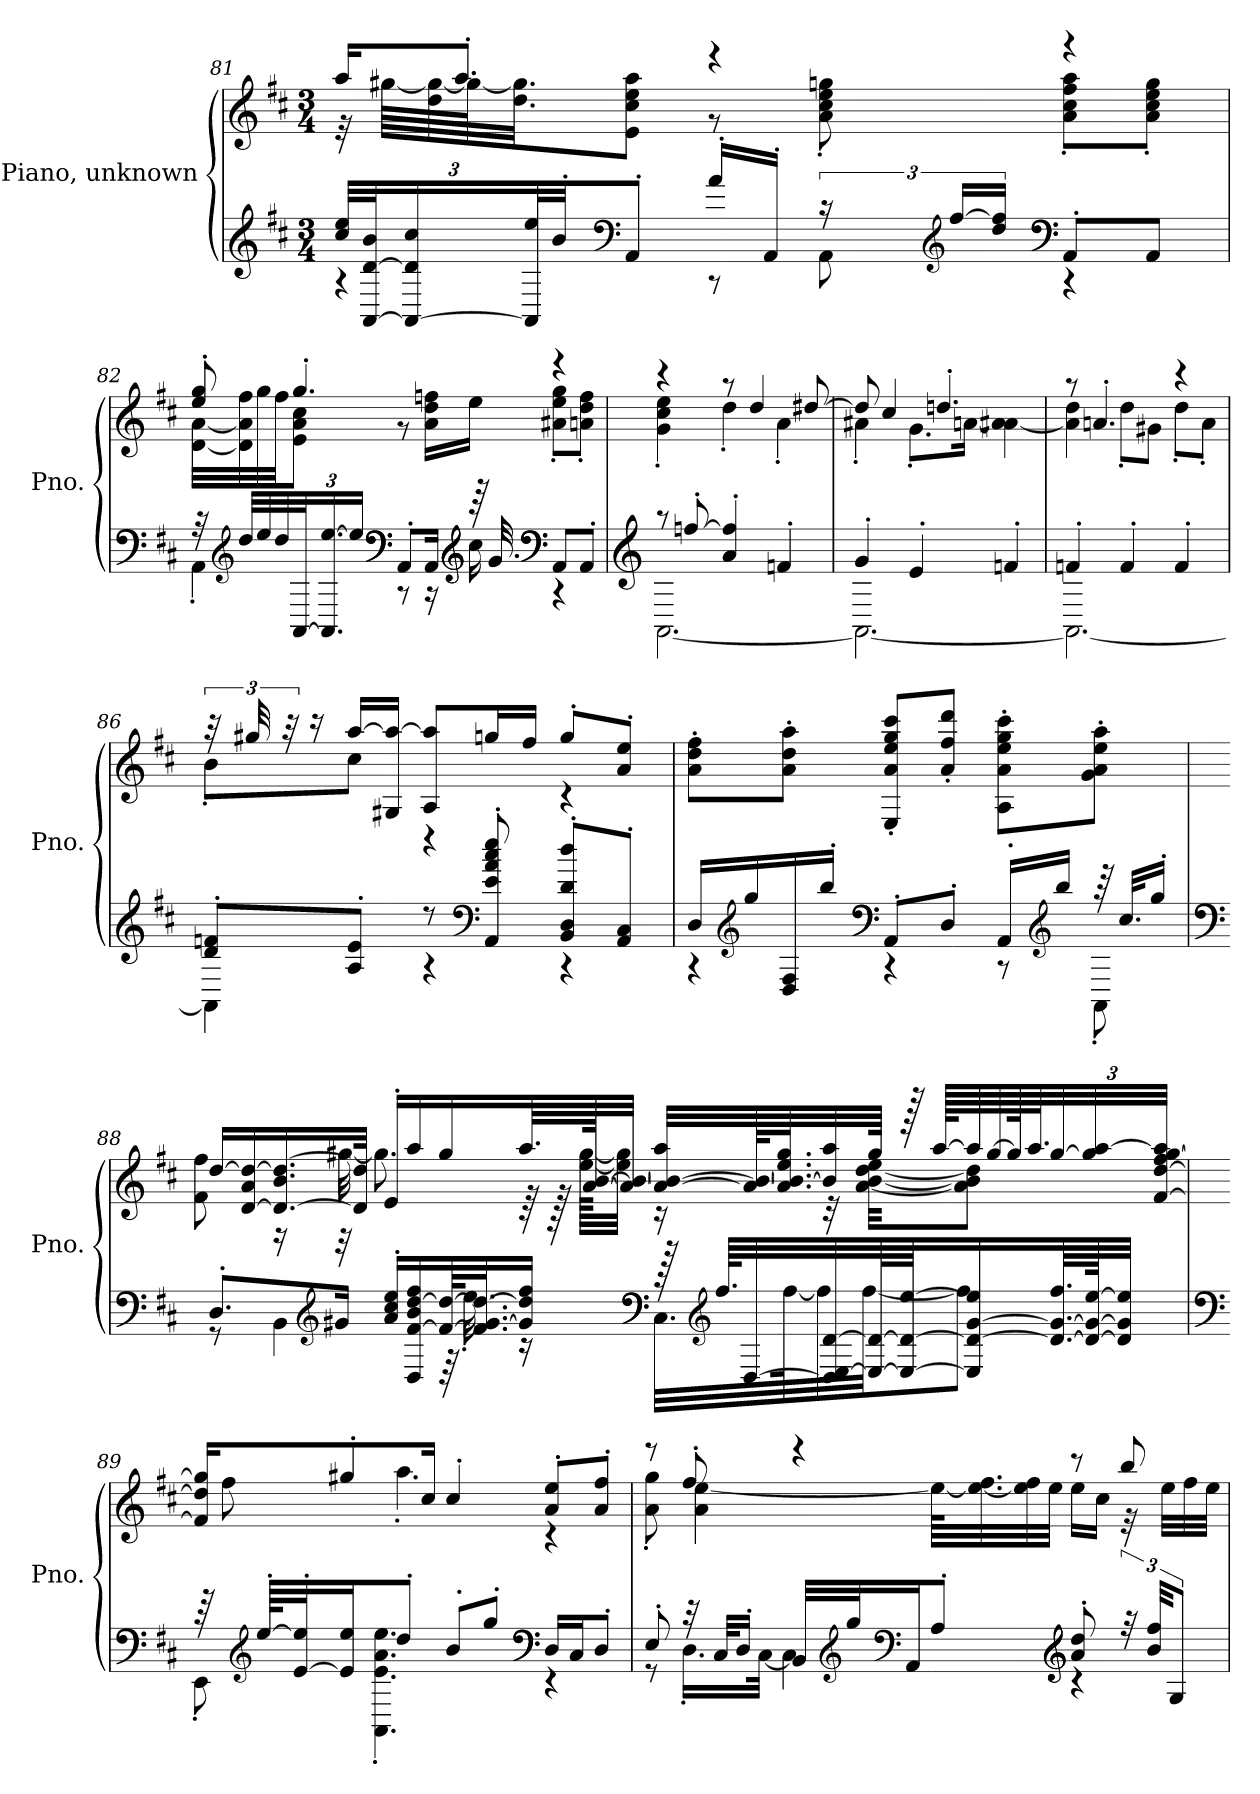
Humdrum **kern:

**kern	**kern
*part1	*part1
*staff2	*staff1
*I"Piano, unknown	*
*I'Pno.	*
!!LO:LB:g=z
*clefG2	*clefG2
*k[f#c#]	*k[f#c#]
*M3/4	*M3/4
*Xbrackettup	*
=81	=81
*^	*^
48cc#/ 48ee/LLL	4r	16aa/KL	32r
[48AA/ [48d/ 48b/J	.	.	.
.	.	.	[64gg#X\LLLL
24AA/_ 24d/] 24cc#/	.	.	.
.	.	.	64dd\ 64gg#\_
.	.	8.aa'/J	64gg#\J_
.	.	.	32.dd\ 32.gg#\]JJ
48AA/] 48ee/L	.	.	.
48b'/JJ	.	.	.
*clefF4	*	*	*
8AA'/J	.	.	8e\ 8cc#\ 8ee\ 8aa\J
16a'/LL	8r	4r	8r
16AA'/JJ	.	.	.
*brackettup	*	*	*
24r	8AA\	.	8a\' 8cc#\' 8ee\' 8ggn\'
*clefG2	*	*	*
[24ff#/LL	.	.	.
24dd/ 24ff#/]JJ	.	.	.
*clefF4	*	*	*
8AA'/L	4r	4r	8a\' 8cc#\' 8ff#\' 8aa\'L
8AA/J	.	.	8a\' 8cc#\' 8ee\' 8gg\'J
!!LO:PB:g=z	!!
=82	=82	=82	=82
32r	4AA'\	8ee/' 8gg/'	[32d\ [32a\LLL
*clefG2	*	*	*
32dd/LLL	.	.	32d\] 32a\] 32ff#\
32ee/	.	.	32gg\
32dd/	.	.	32ff#\JJ
*Xbrackettup	*	*	*
[48AA/J	.	4.gg'/	8e\ 8a\ 8cc#\J
24.AA/] [24.ee/	.	.	.
24ee/JJ]	.	.	.
*clefF4	*	*	*
8AA'/L	8r	.	8r
16AA/Jk	16r	.	16a\ 16dd\ 16ffn\LL
*clefG2	*	*	*
64r	16cc#\	.	16ee\JJ
32.g/	.	.	.
*clefF4	*	*	*
8AA/L	4r	4r	8a#X\' 8ee\' 8gg\'L
8AA'/J	.	.	8an\' 8dd\' 8ff\'J
=83	=83	=83	=83
*clefG2	*	*	*
8r	[2.AA\	4r	4g\' 4cc#\' 4ee\'
[8ffn'/	.	.	.
4a/' 4ff/]'	.	8r	4dd'\
.	.	4dd/	.
4fn'/	.	.	4a'\
.	.	[8dd#X/	.
!!LO:LB:g=z	!!
=84	=84	=84	=84
4g'/	2.AA\_	8dd#/]	4a#X'\
.	.	4cc#/	.
4e'/	.	.	8.g'\L
.	.	4.ddn'/	.
.	.	.	[16an\Jk
4fn'/	.	.	4a\] [4a#X\
=85	=85	=85	=85
4fn'/	2.AA\_	8r	4a#\] 4dd\
.	.	4.an'/	.
4f'/	.	.	8dd'\L
.	.	.	8g#X\J
4f'/	.	4r	8dd'\L
.	.	.	8a'\J
=86	=86	=86	=86
8d/' 8fn/'L	4AA\]	48r	8b'\L
.	.	48gg#X/	.
.	.	48r	.
.	.	16r	.
8A/' 8e/'J	.	[16aa/LL	8cc#\J
.	.	16G#X/ 16aa/_JJ	.
8r	4r	8A/ 8aa/]L	4r
*clefF4	*	*	*
8AA/' 8e/' 8a/' 8cc#/' 8ee/'	.	16ggn/L	.
.	.	16ff#/JJ	.
8BB/' 8D/' 8d/' 8dd/'L	4r	8gg'/L	4r
8AA/' 8C#/'J	.	8a/' 8ee/'J	.
*	*	*v	*v
!!LO:LB:g=z
=87	=87	=87
16D/LL	4r	8a\' 8dd\' 8ff#\'L
*clefG2	*	*
16gg/	.	.
16D/ 16F#/	.	8a\' 8dd\' 8aa\'J
16bb'/JJ	.	.
*clefF4	*	*
8AA'/L	4r	8E/' 8a/' 8ee/' 8gg/' 8ccc#/'L
8D'/J	.	8a/' 8ff#/' 8ddd/'J
16AA'/LL	8r	8A\' 8a\' 8ee\' 8gg\' 8ccc#\'L
*clefG2	*	*
16bb/JJ	.	.
64r	8AA'\	8g\' 8a\' 8ee\' 8aa\'J
32.cc#/KLL	.	.
16gg'/JJ	.	.
!!LO:LB:g=z
=88	=88	=88
*clefF4	*	*
*	*	*^
8.D'/L	8r	[16dd/LL	8f#\ 8ff#\
.	.	[16d/ 16a/ 16dd/_	.
.	4BB\	16.d/_ 16.b/ 16.dd/_	16r
*clefG2	*	*	*
16g#X/Jk	.	.	32r
.	.	32d/] 32dd/]JJk	[32gg#X\
16a/' 16cc#/' 16ee/'LL	.	16e'/LL	8.gg#\]
16D/ [16f#/ 16b/ [16dd/ 16ff#/	.	16aa/	.
64f#/_ 64dd/_KL	64r	16gg#/	.
32.f#/] [32.g#/ 32.dd/_J	32.ee'\	.	.
16g#/] 16dd/] 16ff#/JJ	16r	64.aa/LL	64r
.	.	.	128r
.	.	[128a/ [128b/JK	[128ee\ [128gg#\KKLLL
.	.	32a/_ 32b/_JJJ	32ee\] 32gg#\]JJJ
*clefF4	*	*	*
128r	32.C#\LLL	32a/_ 32b/_ 32aa/LLL	16r
*clefG2	*	*	*
64.ff#/KLLL	.	.	.
[32D/	.	128a/_ 128b/_KL	.
.	.	64.a/] 64.b/_ 64.ee/ 64.gg#/J	.
.	[64ff#\K	.	.
32D/] [32E/ [32d/	32ff#\]	32b/] 32aa/	32r
64E/_ 64d/_L	[32ff#\JJ	64gg#/JJJk	[32a\ [32b\ [32dd\ 32ee\KKL
64E/_ 64d/_ [64ee/JJ	.	128r	.
.	.	[128aa/KLLLL	.
16E/] 16d/_ [16g#/ 16ee/]	8ff#\J]	64aa/]	8a\] 8b\] 8dd\]J
.	.	[64gg#/	.
.	.	128gg#/K]	.
.	.	64.aa/J	.
*	*	*Xbrackettup	*
64.d/_ 64.g#/_ 64.ff#/LL	.	[48gg#/	.
.	.	48gg#/] [48aa/	.
128d/_ 128g#/_ [128ee/JK	.	.	.
32d/] 32g#/] 32ee/]JJJ	.	.	.
.	.	[48f#/ [48dd/ 48ff#/ [48gg#/ 48aa/]JJJ	.
!!LO:LB:g=z	!!
=89	=89	=89	=89
*clefF4	*	*	*
64r	8EE'\	16f#/] 16dd/] 16gg#/]KL	8ff#\
*clefG2	*	*	*
[64ee'/KLLL	.	.	.
[32e/' 32ee/]'J	.	.	.
16e/] 16ee/J	.	8gg#X'/	.
8dd'/J	4.AA\' 4.e\' 4.a\' 4.ee\'	.	4.aa'\
.	.	16cc#/Jk	.
8b'/L	.	4cc#'/	.
8gg'/J	.	.	.
*clefF4	*	*	*
16D/LL	4r	8a/' 8ee/'L	4r
16C#/J	.	.	.
8D'/J	.	8a/' 8ff#/'J	.
=90	=90	=90	=90
8E'/	8r	8r	8a\' 8gg\'
32r	16.D'\LL	8ff#'/	4a\ [4ee\
32C#/KLL	.	.	.
16D'/JJ	.	.	.
.	[32C#\JJk	.	.
32BB/LLL	4C#\]	4r	.
*clefG2	*	*	*
32gg/J	.	.	.
*clefF4	*	*	*
16AA/J	.	.	.
8A'/J	.	.	64ee\KLLL_
.	.	.	32.ee\_ 32.ff#\
.	.	.	32ee\] 32ff#\
.	.	.	32ee\JJJ
*clefG2	*	*	*
8a/' 8dd/'	4r	8r	16ee\LL
.	.	.	16cc#\JJ
*brackettup	*	*	*
48r	.	8bb/	32r
48b/ 48ff#/KKL	.	.	.
.	.	.	32ee\LLL
12G/J	.	.	.
.	.	.	32ff#\
.	.	.	32ee\JJJ
*v	*v	*	*
*	*v	*v
=	=
*-	*-
